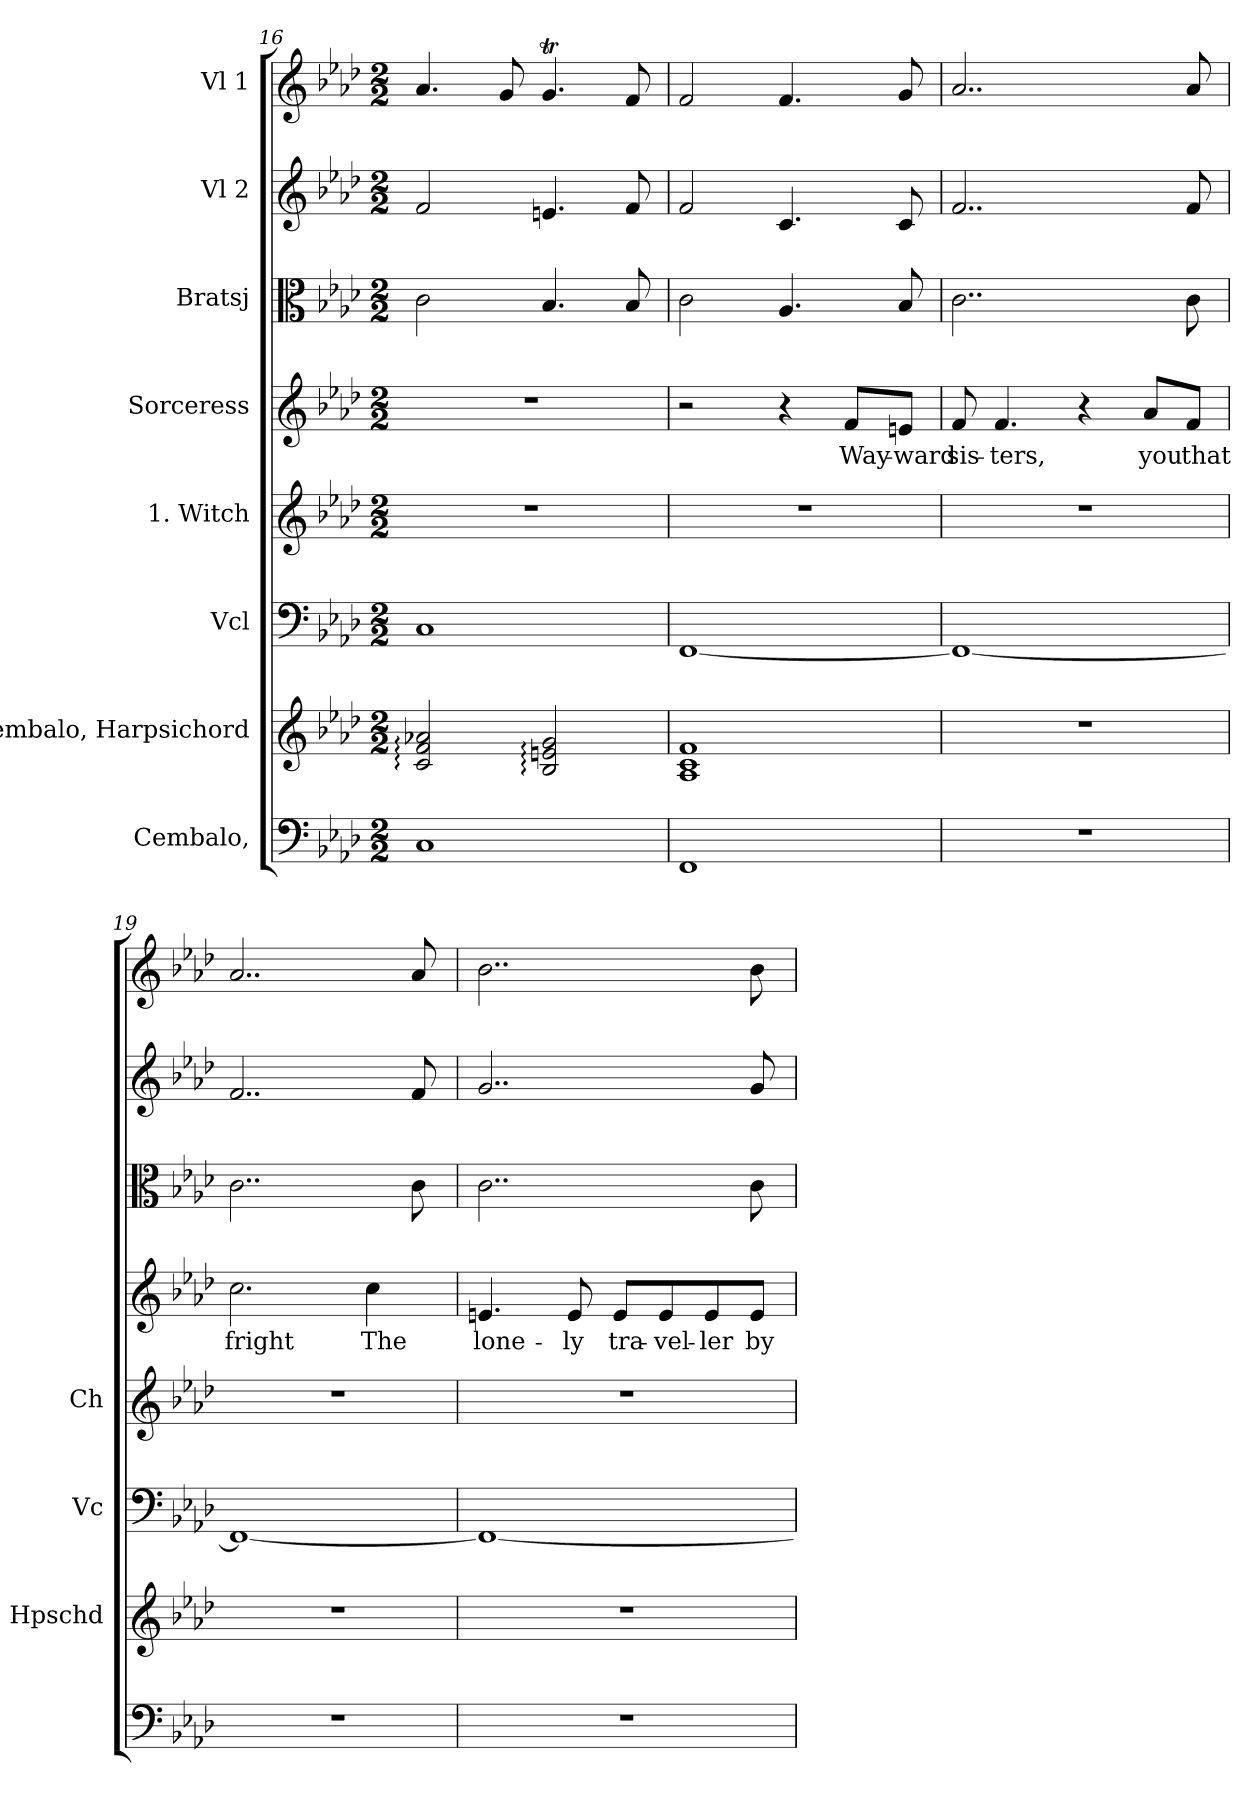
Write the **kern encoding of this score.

**kern	**kern	**kern	**kern	**kern	**text	**kern	**kern	**kern
*part8	*part7	*part6	*part5	*part4	*part4	*part3	*part2	*part1
*staff8	*staff7	*staff6	*staff5	*staff4	*staff4	*staff3	*staff2	*staff1
*I"Cembalo,	*I"Cembalo, Harpsichord	*I"Vcl	*I"1. Witch	*I"Sorceress	*	*I"Bratsj	*I"Vl 2	*I"Vl 1
*	*I'Hpschd	*I'Vc	*I'Ch	*	*	*	*	*
*clefF4	*clefG2	*clefF4	*clefG2	*clefG2	*	*clefC3	*clefG2	*clefG2
*k[b-e-a-d-]	*k[b-e-a-d-]	*k[b-e-a-d-]	*k[b-e-a-d-]	*k[b-e-a-d-]	*	*k[b-e-a-d-]	*k[b-e-a-d-]	*k[b-e-a-d-]
*M2/2	*M2/2	*M2/2	*M2/2	*M2/2	*	*M2/2	*M2/2	*M2/2
=16	=16	=16	=16	=16	=16	=16	=16	=16
1C	2c/: 2f/: 2a-X/:	1C	1r	1r	.	2c\	2f/	4.a-/
.	.	.	.	.	.	.	.	8g/
.	2B-/: 2en/: 2g/:	.	.	.	.	4.B-/	4.en/	4.gt/
.	.	.	.	.	.	8B-/	8f/	8f/
=17	=17	=17	=17	=17	=17	=17	=17	=17
1FF	1A- 1c 1f	[1FF	1r	2r	.	2c\	2f/	2f/
.	.	.	.	4r	.	4.A-/	4.c/	4.f/
!	!	!	!	!	!LO:LY:b	!	!	!
.	.	.	.	8f/L	Way-	.	.	.
!	!	!	!	!	!LO:LY:b	!	!	!
.	.	.	.	8en/J	-ward	8B-/	8c/	8g/
!!LO:PB:g=z
=18	=18	=18	=18	=18	=18	=18	=18	=18
!	!	!	!	!	!LO:LY:b	!	!	!
1r	1r	1FF_	1r	8f/	sis-	2..c\	2..f/	2..a-/
!	!	!	!	!	!LO:LY:b	!	!	!
.	.	.	.	4.f/	-ters,	.	.	.
.	.	.	.	4r	.	.	.	.
!	!	!	!	!	!LO:LY:b	!	!	!
.	.	.	.	8a-/L	you	.	.	.
!	!	!	!	!	!LO:LY:b	!	!	!
.	.	.	.	8f/J	that	8c\	8f/	8a-/
=19	=19	=19	=19	=19	=19	=19	=19	=19
!	!	!	!	!	!LO:LY:b	!	!	!
1r	1r	1FF_	1r	2.cc\	fright	2..c\	2..f/	2..a-/
!	!	!	!	!	!LO:LY:b	!	!	!
.	.	.	.	4cc\	The	.	.	.
.	.	.	.	.	.	8c\	8f/	8a-/
=20	=20	=20	=20	=20	=20	=20	=20	=20
!	!	!	!	!	!LO:LY:b	!	!	!
1r	1r	1FF_	1r	4.en/	lone-	2..c\	2..g/	2..b-\
!	!	!	!	!	!LO:LY:b	!	!	!
.	.	.	.	8e/	-ly	.	.	.
!	!	!	!	!	!LO:LY:b	!	!	!
.	.	.	.	8e/L	tra-	.	.	.
!	!	!	!	!	!LO:LY:b	!	!	!
.	.	.	.	8e/	-vel-	.	.	.
!	!	!	!	!	!LO:LY:b	!	!	!
.	.	.	.	8e/	-ler	.	.	.
!	!	!	!	!	!LO:LY:b	!	!	!
.	.	.	.	8e/J	by	8c\	8g/	8b-\
=	=	=	=	=	=	=	=	=
*-	*-	*-	*-	*-	*-	*-	*-	*-
